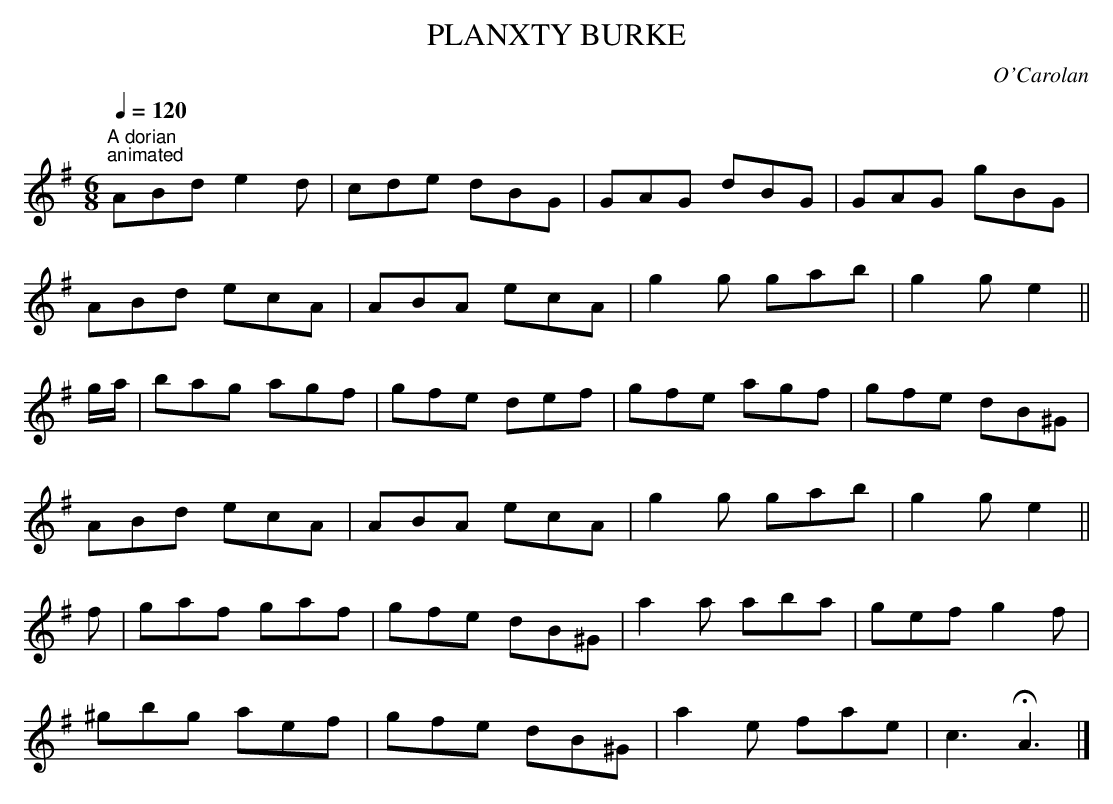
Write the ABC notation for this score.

X:1
T:PLANXTY BURKE
C:O'Carolan
Q:1/4=120
M:6/8
L:1/8
K:G % source key Bm
"A dorian"
"animated"
ABd e2d|cde dBG|GAG dBG|GAG gBG|
ABd ecA|ABA ecA|g2g gab|g2g e2||
g/a/|bag agf|gfe def|gfe agf|gfe dB^G|
ABd ecA|ABA ecA|g2g gab|g2g e2||
f|gaf gaf|gfe dB^G|a2a aba|gef g2f|
^gbg aef|gfe dB^G|a2e fae|c3 HA3|]
